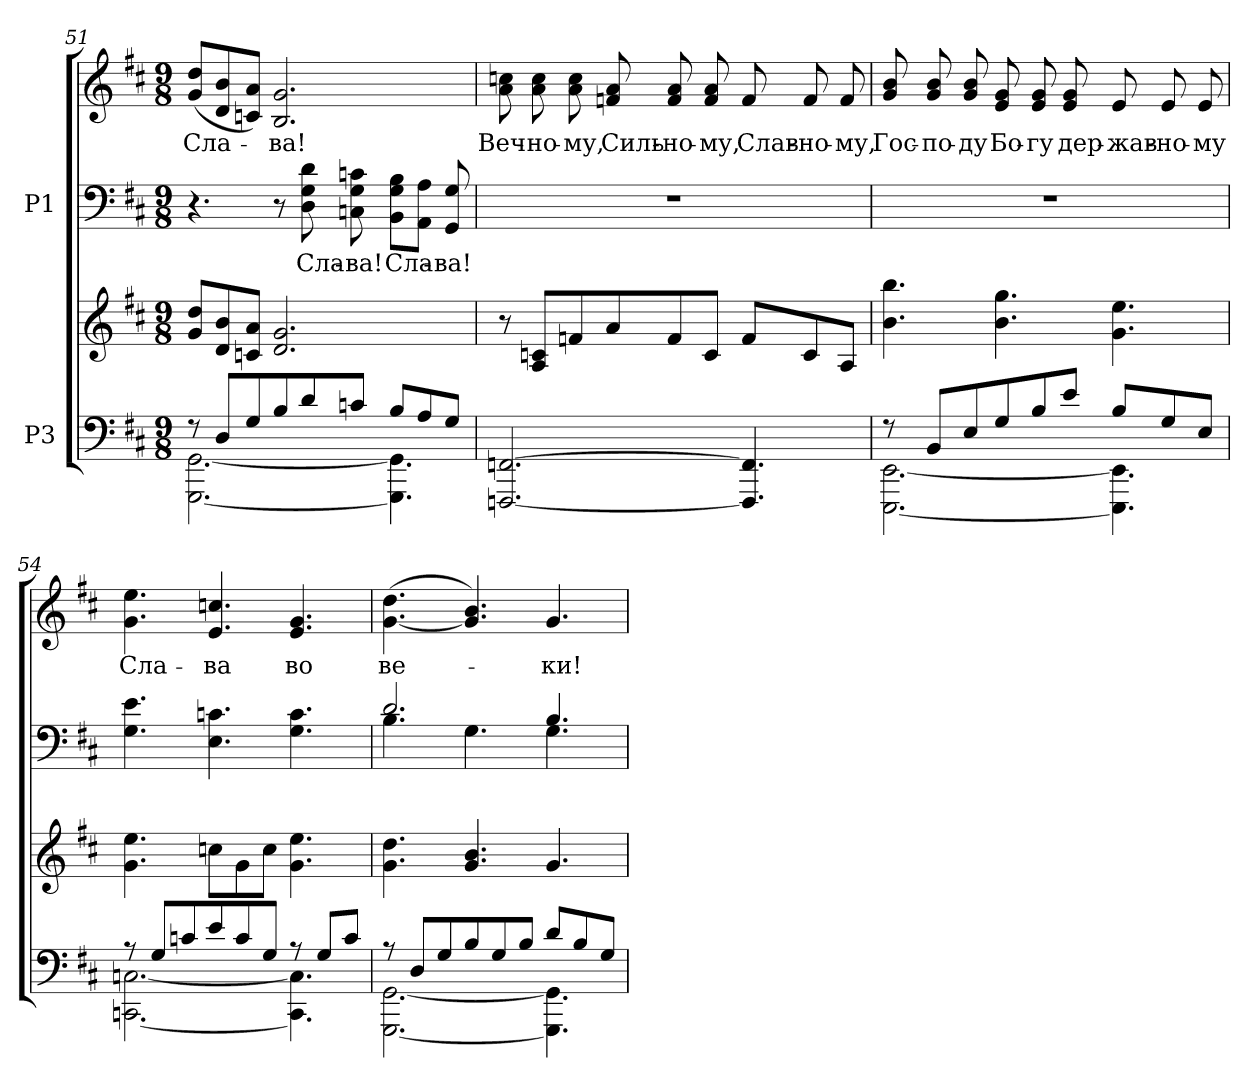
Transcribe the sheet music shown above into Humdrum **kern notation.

**kern	**kern	**kern	**text	**kern	**text
*part2	*part2	*part1	*part1	*part1	*part1
*staff4	*staff3	*staff2	*staff2	*staff1	*staff1
*I"P3	*	*I"P1	*	*	*
*clefF4	*clefG2	*clefF4	*	*clefG2	*
*k[f#c#]	*k[f#c#]	*k[f#c#]	*	*k[f#c#]	*
*b:	*b:	*b:	*	*b:	*
*M9/8	*M9/8	*M9/8	*	*M9/8	*
=51	=51	=51	=51	=51	=51
*^	*	*	*	*	*
!	!	!	!	!	!	!LO:LY:b:color=#000000
8r	[<2.GGGi\ [<2.GGi	8gi/ 8ddiL	4.r	.	(8gi/ 8ddiL	Сла-
8Di/L	.	8di/ 8bi	.	.	8di/ 8bi	.
8Gi/	.	8cni/ 8aiJ	.	.	8cni/ 8aiJ)	.
!	!	!	!	!	!	!LO:LY:b:color=#000000
8Bi/	.	2.di/ 2.gi	8r	.	2.Bi/ 2.gi	-ва!
!	!	!	!	!LO:LY:a:color=#000000	!	!
8di/	.	.	8Di\ 8Gi 8di	Сла-	.	.
!	!	!	!	!LO:LY:a:color=#000000	!	!
8cni/J	.	.	8Cni\ 8Gi 8cni	-ва!	.	.
!	!	!	!	!LO:LY:a:color=#000000	!	!
8Bi/L	4.GGGi\] 4.GGi]	.	8BBi\ 8Gi 8BiL	Сла-	.	.
8Ai/	.	.	8AAi\ 8AiJ	.	.	.
!	!	!	!	!LO:LY:a:color=#000000	!	!
8Gi/J	.	.	8GGi/ 8Gi	-ва!	.	.
*v	*v	*	*	*	*	*
=52	=52	=52	=52	=52	=52
!	!	!LO:N:vis=1	!	!	!
!	!	!	!	!	!LO:LY:b:color=#000000
[<2.FFFni/ [>2.FFni	8r	8%9r	.	8ai\ 8ccni	Веч-
!	!	!	!	!	!LO:LY:b:color=#000000
.	8Ai/ 8cniL	.	.	8ai\ 8cci	-но-
!	!	!	!	!	!LO:LY:b:color=#000000
.	8fni/	.	.	8ai\ 8cci	-му,
!	!	!	!	!	!LO:LY:b:color=#000000
.	8ai/	.	.	8fni/ 8ai	Силь-
!	!	!	!	!	!LO:LY:b:color=#000000
.	8fi/	.	.	8fi/ 8ai	-но-
!	!	!	!	!	!LO:LY:b:color=#000000
.	8ci/J	.	.	8fi/ 8ai	-му,
!	!	!	!	!	!LO:LY:b:color=#000000
4.FFFi/] 4.FFi]	8fi/L	.	.	8fi/	Слав-
!	!	!	!	!	!LO:LY:b:color=#000000
.	8ci/	.	.	8fi/	-но-
!	!	!	!	!	!LO:LY:b:color=#000000
.	8Ai/J	.	.	8fi/	-му,
!!LO:LB:g=z
=53	=53	=53	=53	=53	=53
*^	*	*	*	*	*
!	!	!	!LO:N:vis=1	!	!	!
!	!	!	!	!	!	!LO:LY:b:color=#000000
8r	[<2.EEEi\ [<2.EEi	4.bi\ 4.bbi	8%9r	.	8gi/ 8bi	Гос-
!	!	!	!	!	!	!LO:LY:b:color=#000000
8BBi/L	.	.	.	.	8gi/ 8bi	-по-
!	!	!	!	!	!	!LO:LY:b:color=#000000
8Ei/	.	.	.	.	8gi/ 8bi	-ду
!	!	!	!	!	!	!LO:LY:b:color=#000000
8Gi/	.	4.bi\ 4.ggi	.	.	8ei/ 8gi	Бо-
!	!	!	!	!	!	!LO:LY:b:color=#000000
8Bi/	.	.	.	.	8ei/ 8gi	-гу
!	!	!	!	!	!	!LO:LY:b:color=#000000
8ei/J	.	.	.	.	8ei/ 8gi	дер-
!	!	!	!	!	!	!LO:LY:b:color=#000000
8Bi/L	4.EEEi\] 4.EEi]	4.gi\ 4.eei	.	.	8ei/	-жав-
!	!	!	!	!	!	!LO:LY:b:color=#000000
8Gi/	.	.	.	.	8ei/	-но-
!	!	!	!	!	!	!LO:LY:b:color=#000000
8Ei/J	.	.	.	.	8ei/	-му
=54	=54	=54	=54	=54	=54	=54
!	!	!	!	!	!	!LO:LY:b:color=#000000
8r	[<2.CCni\ [<2.Cni	4.gi\ 4.eei	4.Gi\ 4.ei	.	4.gi\ 4.eei	Сла-
8Gi/L	.	.	.	.	.	.
8cni/	.	.	.	.	.	.
!	!	!	!	!	!	!LO:LY:b:color=#000000
8ei/	.	8ccni\L	4.Ei\ 4.cni	.	4.ei/ 4.ccni	-ва
8ci/	.	8gi\	.	.	.	.
8Gi/J	.	8cci\J	.	.	.	.
!	!	!	!	!	!	!LO:LY:b:color=#000000
8r	4.CCi\] 4.Ci]	4.gi\ 4.eei	4.Gi\ 4.ci	.	4.ei/ 4.gi	во
8Gi/L	.	.	.	.	.	.
8ci/J	.	.	.	.	.	.
=55	=55	=55	=55	=55	=55	=55
*	*	*	*^	*	*	*
!	!	!	!	!	!	!	!LO:LY:b:color=#000000
8r	[<2.GGGi\ [<2.GGi	4.gi\ 4.ddi	2.di/	4.Bi\	.	([<4.gi\ 4.ddi	ве-
8Di/L	.	.	.	.	.	.	.
8Gi/	.	.	.	.	.	.	.
8Bi/	.	4.gi/ 4.bi	.	4.Gi\	.	4.gi/] 4.bi)	.
8Gi/	.	.	.	.	.	.	.
8Bi/J	.	.	.	.	.	.	.
!	!	!	!	!	!	!	!LO:LY:b:color=#000000
8di/L	4.GGGi\] 4.GGi]	4.gi/	4.Bi/	4.Gi\	.	4.gi/	-ки!
8Bi/	.	.	.	.	.	.	.
8Gi/J	.	.	.	.	.	.	.
*v	*v	*	*v	*v	*	*	*
=	=	=	=	=	=
*-	*-	*-	*-	*-	*-
